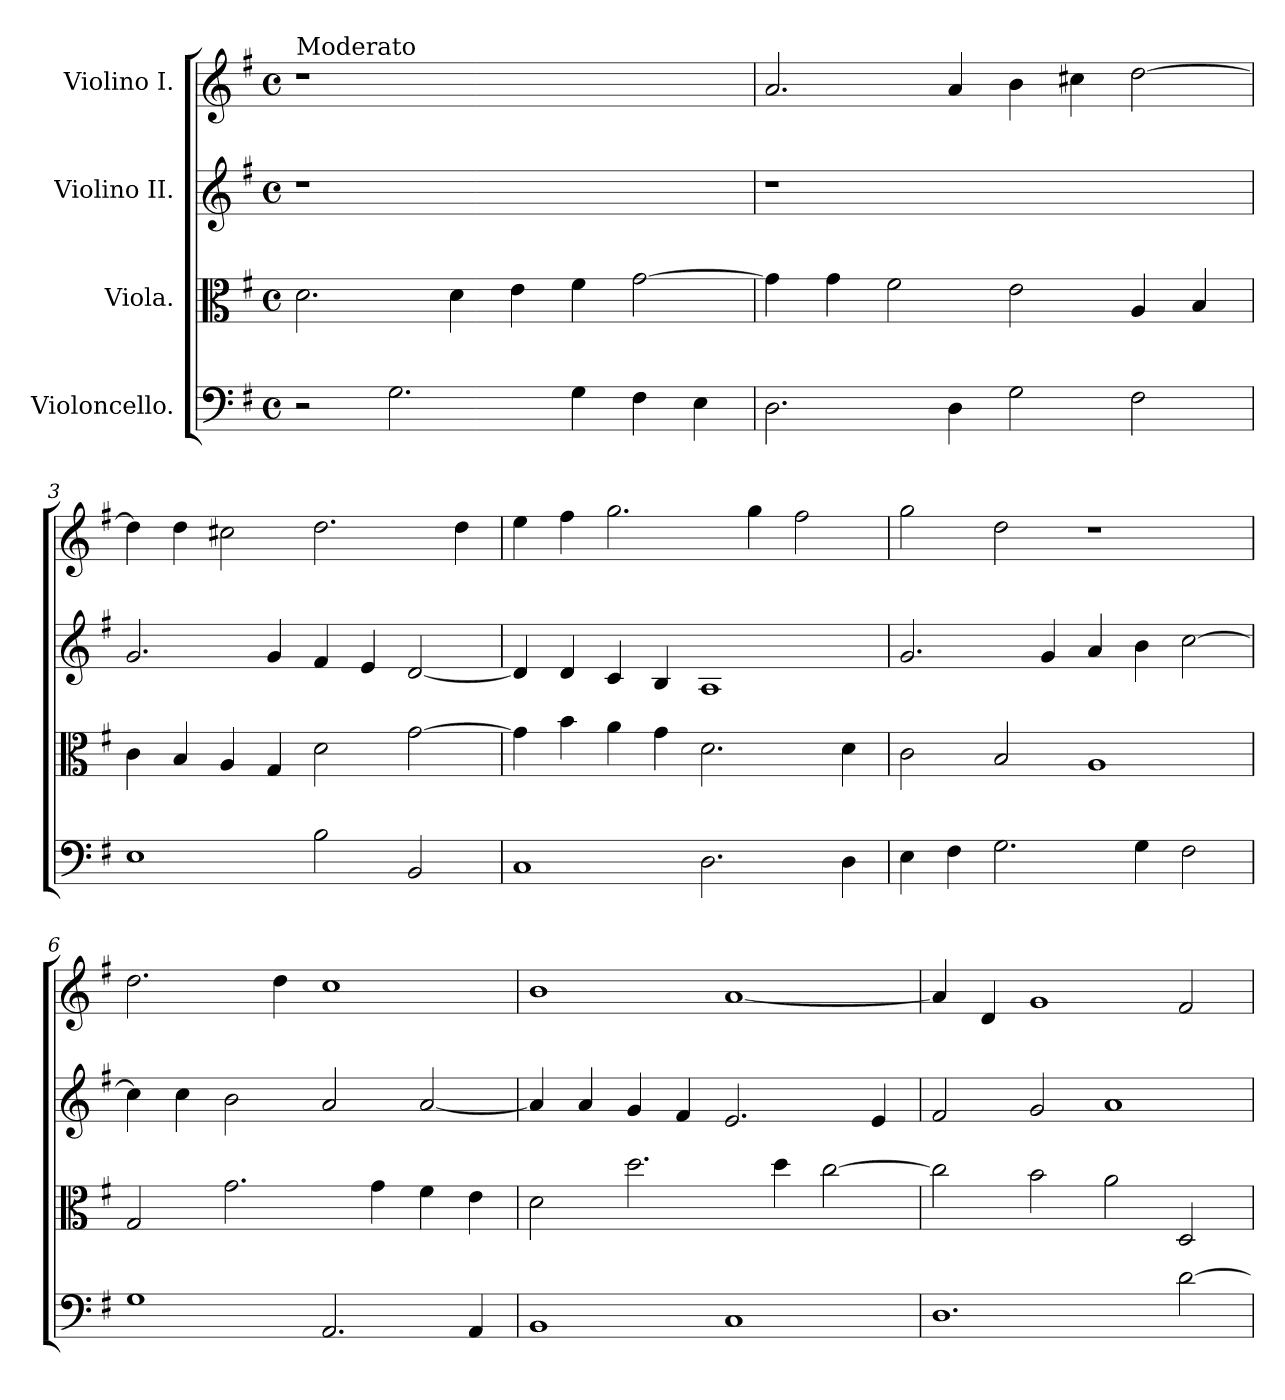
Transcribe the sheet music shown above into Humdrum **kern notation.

**kern	**kern	**kern	**kern
*part4	*part3	*part2	*part1
*staff4	*staff3	*staff2	*staff1
*I"Violoncello.	*I"Viola.	*I"Violino II.	*I"Violino I.
*clefF4	*clefC3	*clefG2	*clefG2
*k[f#]	*k[f#]	*k[f#]	*k[f#]
*G:	*G:	*G:	*G:
*M4/4	*M4/4	*M4/4	*M4/4
*met(c)	*met(c)	*met(c)	*met(c)
*MM160	*MM160	*MM160	*MM160
=1	=1	=1	=1
!	!	!	!LO:TX:a:t=Moderato
2r	2.d\	1r	1r
2.G\	.	.	.
.	4d\	.	.
.	4e\	1ryy	1ryy
4G\	4f#\	.	.
4F#\	[2g\	.	.
4E\	.	.	.
=2	=2	=2	=2
2.D\	4g\]	1r	2.a/
.	4g\	.	.
.	2f#\	.	.
4D\	.	.	4a/
2G\	2e\	1ryy	4b\
.	.	.	4cc#X\
2F#\	4A/	.	[2dd\
.	4B/	.	.
=3	=3	=3	=3
1E	4c\	2.g/	4dd\]
.	4B/	.	4dd\
.	4A/	.	2cc#X\
.	4G/	4g/	.
2B\	2d\	4f#/	2.dd\
.	.	4e/	.
2BB/	[2g\	[2d/	.
.	.	.	4dd\
=4	=4	=4	=4
1C	4g\]	4d/]	4ee\
.	4b\	4d/	4ff#\
.	4a\	4c/	2.gg\
.	4g\	4B/	.
2.D\	2.d\	1A	.
.	.	.	4gg\
.	.	.	2ff#\
4D\	4d\	.	.
=5	=5	=5	=5
4E\	2c\	2.g/	2gg\
4F#\	.	.	.
2.G\	2B/	.	2dd\
.	.	4g/	.
.	1A	4a/	1r
4G\	.	4b\	.
2F#\	.	[2cc\	.
!!LO:LB:g=z
=6	=6	=6	=6
1G	2G/	4cc\]	2.dd\
.	.	4cc\	.
.	2.g\	2b\	.
.	.	.	4dd\
2.AA/	.	2a/	1cc
.	4g\	.	.
.	4f#\	[2a/	.
4AA/	4e\	.	.
=7	=7	=7	=7
1BB	2d\	4a/]	1b
.	.	4a/	.
.	2.dd\	4g/	.
.	.	4f#/	.
1C	.	2.e/	[1a
.	4dd\	.	.
.	[2cc\	.	.
.	.	4e/	.
=8	=8	=8	=8
1.D	2cc\]	2f#/	4a/]
.	.	.	4d/
.	2b\	2g/	1g
.	2a\	1a	.
[2d\	2D/	.	2f#/
=	=	=	=
*-	*-	*-	*-
